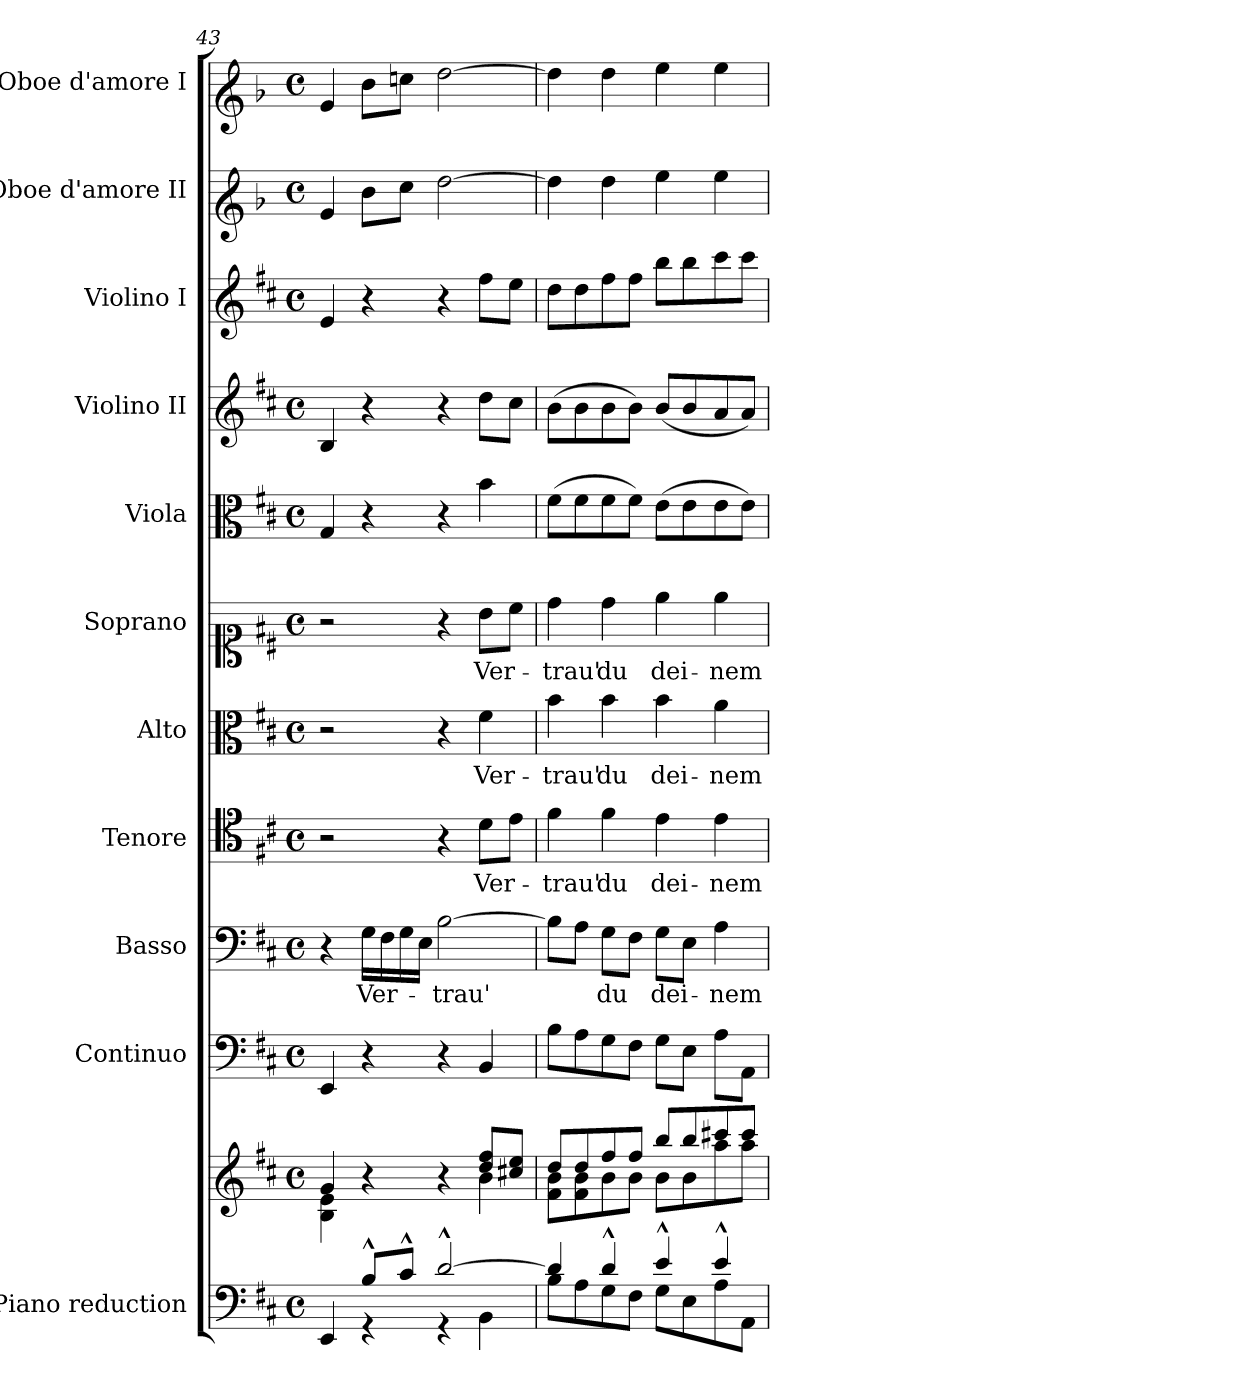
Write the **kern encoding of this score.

**kern	**kern	**kern	**kern	**text	**kern	**text	**kern	**text	**kern	**text	**kern	**kern	**kern	**kern	**kern
*part11	*part11	*part10	*part9	*part9	*part8	*part8	*part7	*part7	*part6	*part6	*part5	*part4	*part3	*part2	*part1
*staff12	*staff11	*staff10	*staff9	*staff9	*staff8	*staff8	*staff7	*staff7	*staff6	*staff6	*staff5	*staff4	*staff3	*staff2	*staff1
*I"Piano reduction	*	*I"Continuo	*I"Basso	*	*I"Tenore	*	*I"Alto	*	*I"Soprano	*	*I"Viola	*I"Violino II	*I"Violino I	*I"Oboe d'amore II	*I"Oboe d'amore I
*I'Pno	*	*	*	*	*	*	*	*	*	*	*I'Vla	*I'Vln	*I'Vln	*I'Ob	*I'Ob
!!LO:PB:g=z
*clefF4	*clefG2	*clefF4	*clefF4	*	*clefC4	*	*clefC3	*	*clefC1	*	*clefC3	*clefG2	*clefG2	*clefG1	*clefG1
*	*	*	*	*	*	*	*	*	*	*	*	*	*	*ITrd2c3	*ITrd2c3
*k[f#c#]	*k[f#c#]	*k[f#c#]	*k[f#c#]	*	*k[f#c#]	*	*k[f#c#]	*	*k[f#c#]	*	*k[f#c#]	*k[f#c#]	*k[f#c#]	*k[f#c#]	*k[f#c#]
*M4/4	*M4/4	*M4/4	*M4/4	*	*M4/4	*	*M4/4	*	*M4/4	*	*M4/4	*M4/4	*M4/4	*M4/4	*M4/4
*met(c)	*met(c)	*met(c)	*met(c)	*	*met(c)	*	*met(c)	*	*met(c)	*	*met(c)	*met(c)	*met(c)	*met(c)	*met(c)
=43	=43	=43	=43	=43	=43	=43	=43	=43	=43	=43	=43	=43	=43	=43	=43
*^	*^	*	*	*	*	*	*	*	*	*	*	*	*	*	*
4EE/	4ryy	4g/	4B\ 4e\	4EE/	4r	.	2r	.	2r	.	2r	.	4G/	4B/	4e/	4e/	4e/
!	!	!	!	!	!	!LO:LY:b	!	!	!	!	!	!	!	!	!	!	!
8B^^/L	4r	4r	4ryy	4r	16G\LL	Ver-	.	.	.	.	.	.	4r	4r	4r	8b\L	8b\L
.	.	.	.	.	16F#\	.	.	.	.	.	.	.	.	.	.	.	.
8c#^^/J	.	.	.	.	16G\	.	.	.	.	.	.	.	.	.	.	8cc#\J	8cc#X\J
.	.	.	.	.	16E\JJ	.	.	.	.	.	.	.	.	.	.	.	.
!	!	!	!	!	!	!LO:LY:b	!	!	!	!	!	!	!	!	!	!	!
[2d^^/	4r	4r	4ryy	4r	[2B\	-trau'	4r	.	4r	.	4r	.	4r	4r	4r	[2dd\	[2dd\
!	!	!	!	!	!	!	!	!LO:LY:b	!	!LO:LY:b	!	!LO:LY:b	!	!	!	!	!
.	4BB\	8dd/ 8ff#/L	4b\	4BB/	.	.	8d\L	Ver-	4f#\	Ver-	8b\L	Ver-	4b\	8dd\L	8ff#\L	.	.
.	.	8cc#X/ 8ee/J	.	.	.	.	8e\J	.	.	.	8cc#\J	.	.	8cc#\J	8ee\J	.	.
=44	=44	=44	=44	=44	=44	=44	=44	=44	=44	=44	=44	=44	=44	=44	=44	=44	=44
!	!	!	!	!	!	!	!	!LO:LY:b	!	!LO:LY:b	!	!LO:LY:b	!	!	!	!	!
4d/]	8B\L	8dd/L	8f#\ 8b\L	8B\L	8B\L]	.	4f#\	-trau'	4b\	-trau'	4dd\	-trau'	(>8f#\L	(>8b\L	8dd\L	4dd\]	4dd\]
.	8A\	8dd/	8f#\ 8b\	8A\	8A\J	.	.	.	.	.	.	.	8f#\	8b\	8dd\	.	.
!	!	!	!	!	!	!LO:LY:b	!	!LO:LY:b	!	!LO:LY:b	!	!LO:LY:b	!	!	!	!	!
4d^^/	8G\	8ff#/	8b\	8G\	8G\L	du	4f#\	du	4b\	du	4dd\	du	8f#\	8b\	8ff#\	4dd\	4dd\
.	8F#\J	8ff#/J	8b\J	8F#\J	8F#\J	.	.	.	.	.	.	.	8f#\J)	8b\J)	8ff#\J	.	.
!	!	!	!	!	!	!LO:LY:b	!	!LO:LY:b	!	!LO:LY:b	!	!LO:LY:b	!	!	!	!	!
4e^^/	8G\L	8bb/L	8b\L	8G\L	8G\L	dei-	4e\	dei-	4b\	dei-	4ee\	dei-	(>8e\L	(<8b/L	8bb\L	4ee\	4ee\
.	8E\	8bb/	8b\	8E\J	8E\J	.	.	.	.	.	.	.	8e\	8b/	8bb\	.	.
!	!	!	!	!	!	!LO:LY:b	!	!LO:LY:b	!	!LO:LY:b	!	!LO:LY:b	!	!	!	!	!
4e^^/	8A\	8ccc#X/	8aa\	8A\L	4A\	-nem	4e\	-nem	4a\	-nem	4ee\	-nem	8e\	8a/	8ccc#\	4ee\	4ee\
.	8AA\J	8ccc#/J	8aa\J	8AA\J	.	.	.	.	.	.	.	.	8e\J)	8a/J)	8ccc#\J	.	.
*v	*v	*	*	*	*	*	*	*	*	*	*	*	*	*	*	*	*
*	*v	*v	*	*	*	*	*	*	*	*	*	*	*	*	*	*
=	=	=	=	=	=	=	=	=	=	=	=	=	=	=	=
*-	*-	*-	*-	*-	*-	*-	*-	*-	*-	*-	*-	*-	*-	*-	*-
